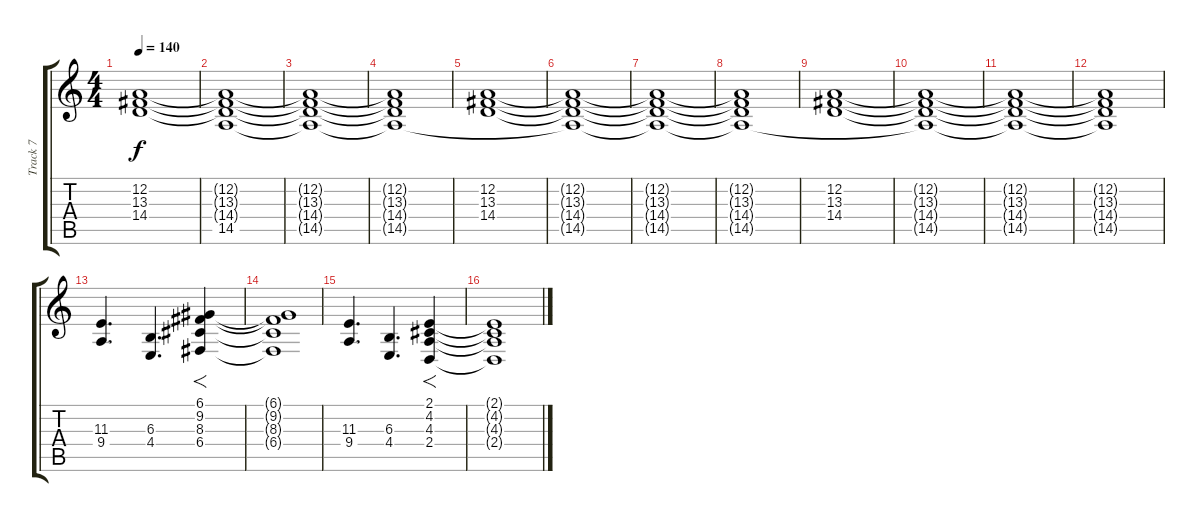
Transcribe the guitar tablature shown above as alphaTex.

\track ("Track 7" "Track 7") {instrument pad2warm}
\staff {score tabs}
\tuning (D4 A3 F3 C3 G2 D2) {hide}
\ts (4 4)
\tempo 140
\clef g2
\ks c
(12.2 13.3 14.4).1{dy f} |
(12.2{t} 13.3{t} 14.4{t} 14.5{t}).1 |
(12.2{t} 13.3{t} 14.4{t} 14.5{t}).1 |
(12.2{t} 13.3{t} 14.4{t} 14.5{t}).1 |
(12.2 13.3 14.4).1 |
(12.2{t} 13.3{t} 14.4{t} 14.5{t}).1 |
(12.2{t} 13.3{t} 14.4{t} 14.5{t}).1 |
(12.2{t} 13.3{t} 14.4{t} 14.5{t}).1 |
(12.2 13.3 14.4).1 |
(12.2{t} 13.3{t} 14.4{t} 14.5{t}).1 |
(12.2{t} 13.3{t} 14.4{t} 14.5{t}).1 |
(12.2{t} 13.3{t} 14.4{t} 14.5{t}).1 |
(11.3 9.4).4{d} (6.3 4.4).4{d} (6.1 9.2 8.3 6.4).4{f} |
(6.1{t} 9.2{t} 8.3{t} 6.4{t}).1 |
(11.3 9.4).4{d} (6.3 4.4).4{d} (2.1 4.2 4.3 2.4).4{f} |
(2.1{t} 4.2{t} 4.3{t} 2.4{t}).1
